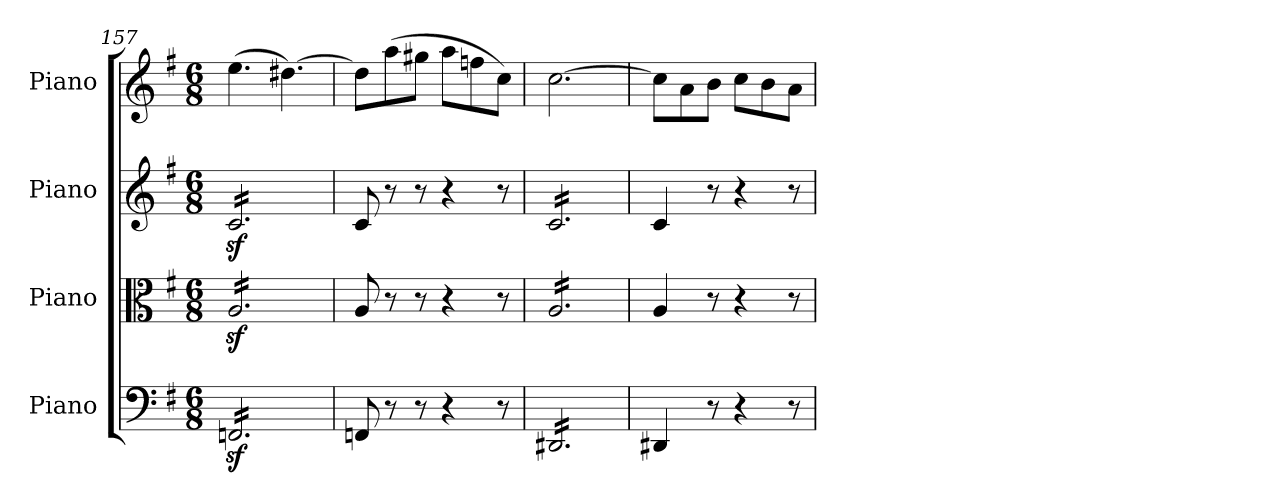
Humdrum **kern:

**kern	**kern	**kern	**kern
*part4	*part3	*part2	*part1
*staff4	*staff3	*staff2	*staff1
*I"Piano	*I"Piano	*I"Piano	*I"Piano
*I'Pno	*I'Pno	*I'Pno	*I'Pno
*clefF4	*clefC3	*clefG2	*clefG2
*k[f#]	*k[f#]	*k[f#]	*k[f#]
*M6/8	*M6/8	*M6/8	*M6/8
=157	=157	=157	=157
*tremolo	*	*	*
*	*tremolo	*	*
*	*	*tremolo	*
16FFnz</LL	16Az</LL	16cz</LL	(4.ee\
16FFnz</	16Az</	16cz</	.
16FFnz</	16Az</	16cz</	.
16FFnz</	16Az</	16cz</	.
16FFnz</	16Az</	16cz</	.
16FFnz</	16Az</	16cz</	.
16FFnz</	16Az</	16cz</	[4.dd#X\)
16FFnz</	16Az</	16cz</	.
16FFnz</	16Az</	16cz</	.
16FFnz</	16Az</	16cz</	.
16FFnz</	16Az</	16cz</	.
16FFnz</JJ	16Az</JJ	16cz</JJ	.
*	*	*Xtremolo	*
*	*Xtremolo	*	*
*Xtremolo	*	*	*
=158	=158	=158	=158
8FFn/	8A/	8c/	8dd#\L]
8r	8r	8r	(8aa\
8r	8r	8r	8gg#X\J
4r	4r	4r	8aa\L
.	.	.	8ffn\
8r	8r	8r	8cc\J)
!!LO:LB:g=z
=159	=159	=159	=159
*tremolo	*	*	*
*	*tremolo	*	*
*	*	*tremolo	*
16DD#X/LL	16A/LL	16c/LL	[2.cc\
16DD#X/	16A/	16c/	.
16DD#X/	16A/	16c/	.
16DD#X/	16A/	16c/	.
16DD#X/	16A/	16c/	.
16DD#X/	16A/	16c/	.
16DD#X/	16A/	16c/	.
16DD#X/	16A/	16c/	.
16DD#X/	16A/	16c/	.
16DD#X/	16A/	16c/	.
16DD#X/	16A/	16c/	.
16DD#X/JJ	16A/JJ	16c/JJ	.
*	*	*Xtremolo	*
*	*Xtremolo	*	*
*Xtremolo	*	*	*
=160	=160	=160	=160
4DD#X/	4A/	4c/	8cc\L]
.	.	.	8a\
8r	8r	8r	8b\J
4r	4r	4r	8cc\L
.	.	.	8b\
8r	8r	8r	8a\J
=	=	=	=
*-	*-	*-	*-
